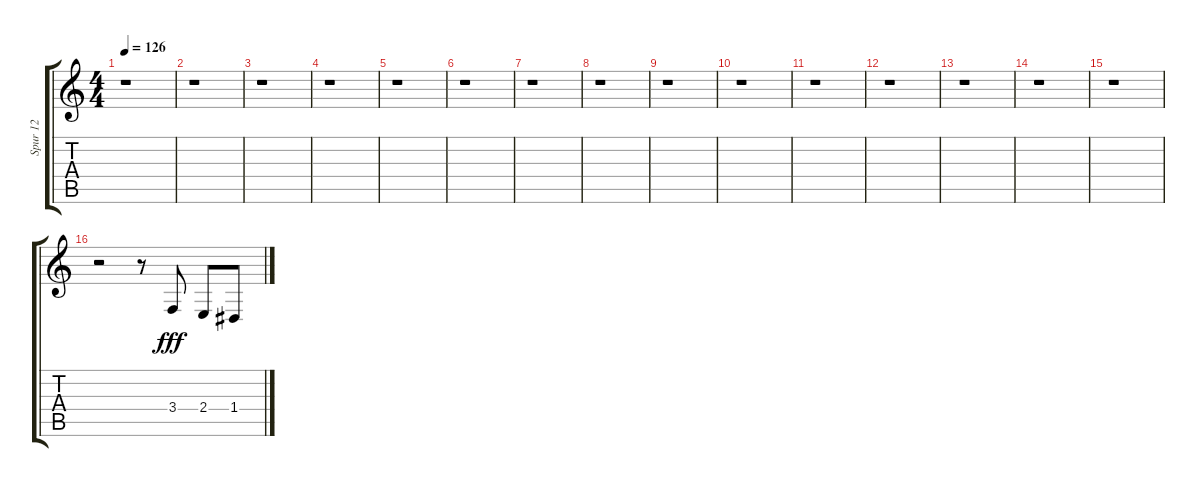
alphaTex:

\track ("Spur 12" "Spur 12") {instrument lead4chiff}
\staff {score tabs}
\tuning (E4 B3 G3 D3 A2 E2) {hide}
\ts (4 4)
\tempo 126
\clef g2
\ks c
r.1{dy fff} |
r.1 |
r.1 |
r.1 |
r.1 |
r.1 |
r.1 |
r.1 |
r.1 |
r.1 |
r.1 |
r.1 |
r.1 |
r.1 |
r.1 |
r.2 r.8 3.4.8 2.4.8 1.4.8
